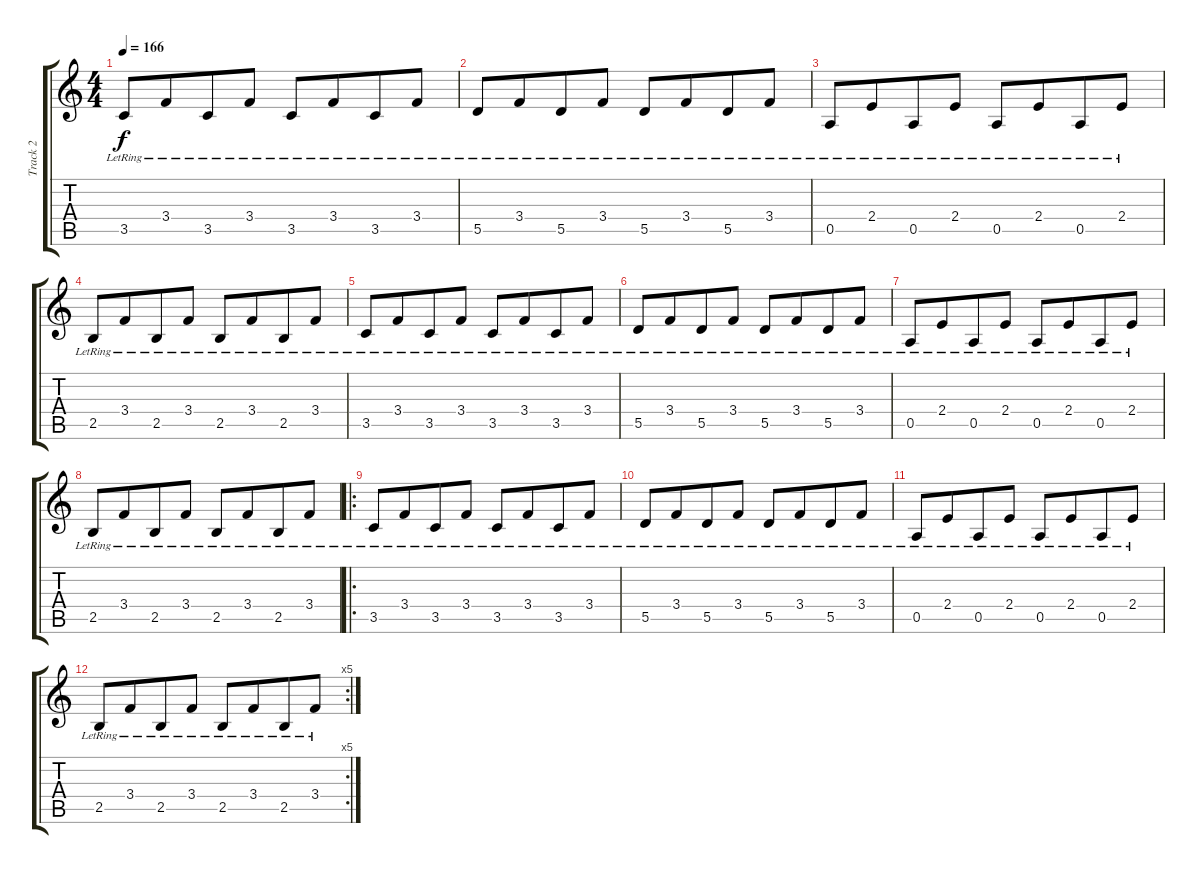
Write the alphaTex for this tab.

\track ("Track 2" "Track 2") {instrument electricguitarclean}
\staff {score tabs}
\tuning (E4 B3 G3 D3 A2 E2) {hide}
\ts (4 4)
\tempo 166
\clef g2
\ks c
3.5{lr}.8{dy f} 3.4{lr}.8{beam merge} 3.5{lr}.8 3.4{lr}.8 3.5{lr}.8 3.4{lr}.8{beam merge} 3.5{lr}.8 3.4{lr}.8 |
5.5{lr}.8 3.4{lr}.8{beam merge} 5.5{lr}.8 3.4{lr}.8 5.5{lr}.8 3.4{lr}.8{beam merge} 5.5{lr}.8 3.4{lr}.8 |
0.5{lr}.8 2.4{lr}.8{beam merge} 0.5{lr}.8 2.4{lr}.8 0.5{lr}.8 2.4{lr}.8{beam merge} 0.5{lr}.8 2.4{lr}.8 |
2.5{lr}.8 3.4{lr}.8{beam merge} 2.5{lr}.8 3.4{lr}.8 2.5{lr}.8 3.4{lr}.8{beam merge} 2.5{lr}.8 3.4{lr}.8 |
3.5{lr}.8 3.4{lr}.8{beam merge} 3.5{lr}.8 3.4{lr}.8 3.5{lr}.8 3.4{lr}.8{beam merge} 3.5{lr}.8 3.4{lr}.8 |
5.5{lr}.8 3.4{lr}.8{beam merge} 5.5{lr}.8 3.4{lr}.8 5.5{lr}.8 3.4{lr}.8{beam merge} 5.5{lr}.8 3.4{lr}.8 |
0.5{lr}.8 2.4{lr}.8{beam merge} 0.5{lr}.8 2.4{lr}.8 0.5{lr}.8 2.4{lr}.8{beam merge} 0.5{lr}.8 2.4{lr}.8 |
2.5{lr}.8 3.4{lr}.8{beam merge} 2.5{lr}.8 3.4{lr}.8 2.5{lr}.8 3.4{lr}.8{beam merge} 2.5{lr}.8 3.4{lr}.8 |
\ro
3.5{lr}.8 3.4{lr}.8{beam merge} 3.5{lr}.8 3.4{lr}.8 3.5{lr}.8 3.4{lr}.8{beam merge} 3.5{lr}.8 3.4{lr}.8 |
5.5{lr}.8 3.4{lr}.8{beam merge} 5.5{lr}.8 3.4{lr}.8 5.5{lr}.8 3.4{lr}.8{beam merge} 5.5{lr}.8 3.4{lr}.8 |
0.5{lr}.8 2.4{lr}.8{beam merge} 0.5{lr}.8 2.4{lr}.8 0.5{lr}.8 2.4{lr}.8{beam merge} 0.5{lr}.8 2.4{lr}.8 |
\rc 5
2.5{lr}.8 3.4{lr}.8{beam merge} 2.5{lr}.8 3.4{lr}.8 2.5{lr}.8 3.4{lr}.8{beam merge} 2.5{lr}.8 3.4{lr}.8
